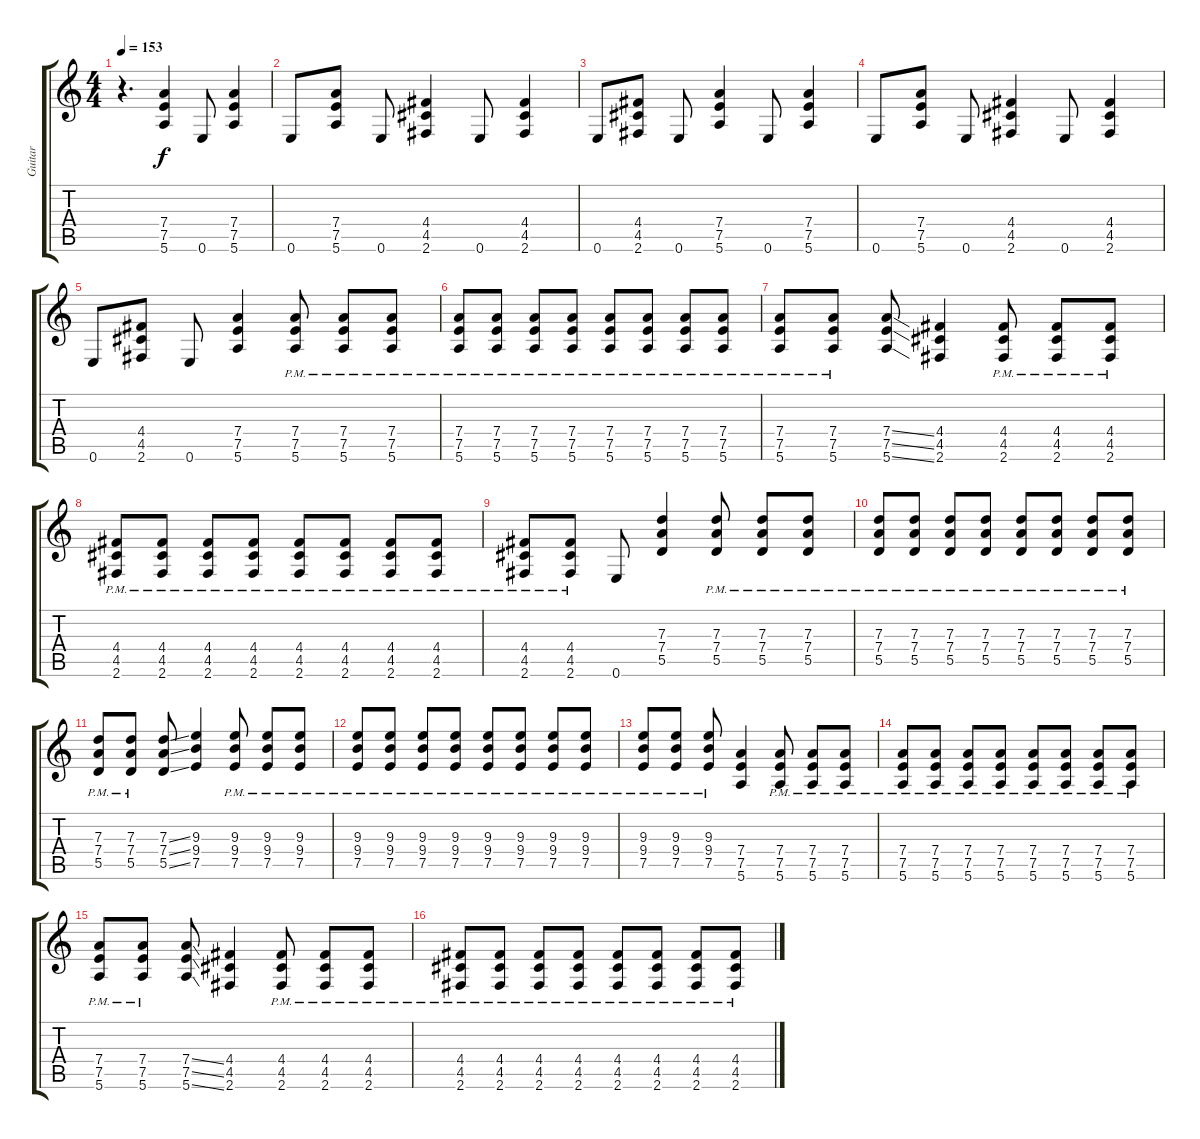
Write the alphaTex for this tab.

\track ("Guitar" "Guitar") {instrument overdrivenguitar}
\staff {score tabs}
\tuning (E4 B3 G3 D3 A2 E2) {hide}
\ts (4 4)
\tempo 153
\clef g2
\ks c
r.4{d dy f instrument overdrivenguitar} (7.4 7.5 5.6).4 0.6.8 (7.4 7.5 5.6).4 |
0.6.8 (7.4 7.5 5.6).8 0.6.8 (4.4 4.5 2.6).4 0.6.8 (4.4 4.5 2.6).4 |
0.6.8 (4.4 4.5 2.6).8 0.6.8 (7.4 7.5 5.6).4 0.6.8 (7.4 7.5 5.6).4 |
0.6.8 (7.4 7.5 5.6).8 0.6.8 (4.4 4.5 2.6).4 0.6.8 (4.4 4.5 2.6).4 |
0.6.8 (4.4 4.5 2.6).8 0.6.8 (7.4 7.5 5.6).4 (7.4{pm} 7.5{pm} 5.6{pm}).8 (7.4{pm} 7.5{pm} 5.6{pm}).8 (7.4{pm} 7.5{pm} 5.6{pm}).8 |
(7.4{pm} 7.5{pm} 5.6{pm}).8 (7.4{pm} 7.5{pm} 5.6{pm}).8 (7.4{pm} 7.5{pm} 5.6{pm}).8 (7.4{pm} 7.5{pm} 5.6{pm}).8 (7.4{pm} 7.5{pm} 5.6{pm}).8 (7.4{pm} 7.5{pm} 5.6{pm}).8 (7.4{pm} 7.5{pm} 5.6{pm}).8 (7.4{pm} 7.5{pm} 5.6{pm}).8 |
(7.4{pm} 7.5{pm} 5.6{pm}).8 (7.4{pm} 7.5{pm} 5.6{pm}).8 (7.4{ss} 7.5{ss} 5.6{ss}).8 (4.4 4.5 2.6).4 (4.4{pm} 4.5{pm} 2.6{pm}).8 (4.4{pm} 4.5{pm} 2.6{pm}).8 (4.4{pm} 4.5{pm} 2.6{pm}).8 |
(4.4{pm} 4.5{pm} 2.6{pm}).8 (4.4{pm} 4.5{pm} 2.6{pm}).8 (4.4{pm} 4.5{pm} 2.6{pm}).8 (4.4{pm} 4.5{pm} 2.6{pm}).8 (4.4{pm} 4.5{pm} 2.6{pm}).8 (4.4{pm} 4.5{pm} 2.6{pm}).8 (4.4{pm} 4.5{pm} 2.6{pm}).8 (4.4{pm} 4.5{pm} 2.6{pm}).8 |
(4.4{pm} 4.5{pm} 2.6{pm}).8 (4.4{pm} 4.5{pm} 2.6{pm}).8 0.6.8 (7.3 7.4 5.5).4 (7.3{pm} 7.4{pm} 5.5{pm}).8 (7.3{pm} 7.4{pm} 5.5{pm}).8 (7.3{pm} 7.4{pm} 5.5{pm}).8 |
(7.3{pm} 7.4{pm} 5.5{pm}).8 (7.3{pm} 7.4{pm} 5.5{pm}).8 (7.3{pm} 7.4{pm} 5.5{pm}).8 (7.3{pm} 7.4{pm} 5.5{pm}).8 (7.3{pm} 7.4{pm} 5.5{pm}).8 (7.3{pm} 7.4{pm} 5.5{pm}).8 (7.3{pm} 7.4{pm} 5.5{pm}).8 (7.3{pm} 7.4{pm} 5.5{pm}).8 |
(7.3{pm} 7.4{pm} 5.5{pm}).8 (7.3{pm} 7.4{pm} 5.5{pm}).8 (7.3{ss} 7.4{ss} 5.5{ss}).8 (9.3 9.4 7.5).4 (9.3{pm} 9.4{pm} 7.5{pm}).8 (9.3{pm} 9.4{pm} 7.5{pm}).8 (9.3{pm} 9.4{pm} 7.5{pm}).8 |
(9.3{pm} 9.4{pm} 7.5{pm}).8 (9.3{pm} 9.4{pm} 7.5{pm}).8 (9.3{pm} 9.4{pm} 7.5{pm}).8 (9.3{pm} 9.4{pm} 7.5{pm}).8 (9.3{pm} 9.4{pm} 7.5{pm}).8 (9.3{pm} 9.4{pm} 7.5{pm}).8 (9.3{pm} 9.4{pm} 7.5{pm}).8 (9.3{pm} 9.4{pm} 7.5{pm}).8 |
(9.3{pm} 9.4{pm} 7.5{pm}).8 (9.3{pm} 9.4{pm} 7.5{pm}).8 (9.3{pm} 9.4{pm} 7.5{pm}).8 (7.4 7.5 5.6).4 (7.4{pm} 7.5{pm} 5.6{pm}).8 (7.4{pm} 7.5{pm} 5.6{pm}).8 (7.4{pm} 7.5{pm} 5.6{pm}).8 |
(7.4{pm} 7.5{pm} 5.6{pm}).8 (7.4{pm} 7.5{pm} 5.6{pm}).8 (7.4{pm} 7.5{pm} 5.6{pm}).8 (7.4{pm} 7.5{pm} 5.6{pm}).8 (7.4{pm} 7.5{pm} 5.6{pm}).8 (7.4{pm} 7.5{pm} 5.6{pm}).8 (7.4{pm} 7.5{pm} 5.6{pm}).8 (7.4{pm} 7.5{pm} 5.6{pm}).8 |
(7.4{pm} 7.5{pm} 5.6{pm}).8 (7.4{pm} 7.5{pm} 5.6{pm}).8 (7.4{ss} 7.5{ss} 5.6{ss}).8 (4.4 4.5 2.6).4 (4.4{pm} 4.5{pm} 2.6{pm}).8 (4.4{pm} 4.5{pm} 2.6{pm}).8 (4.4{pm} 4.5{pm} 2.6{pm}).8 |
(4.4{pm} 4.5{pm} 2.6{pm}).8 (4.4{pm} 4.5{pm} 2.6{pm}).8 (4.4{pm} 4.5{pm} 2.6{pm}).8 (4.4{pm} 4.5{pm} 2.6{pm}).8 (4.4{pm} 4.5{pm} 2.6{pm}).8 (4.4{pm} 4.5{pm} 2.6{pm}).8 (4.4{pm} 4.5{pm} 2.6{pm}).8 (4.4{pm} 4.5{pm} 2.6{pm}).8
